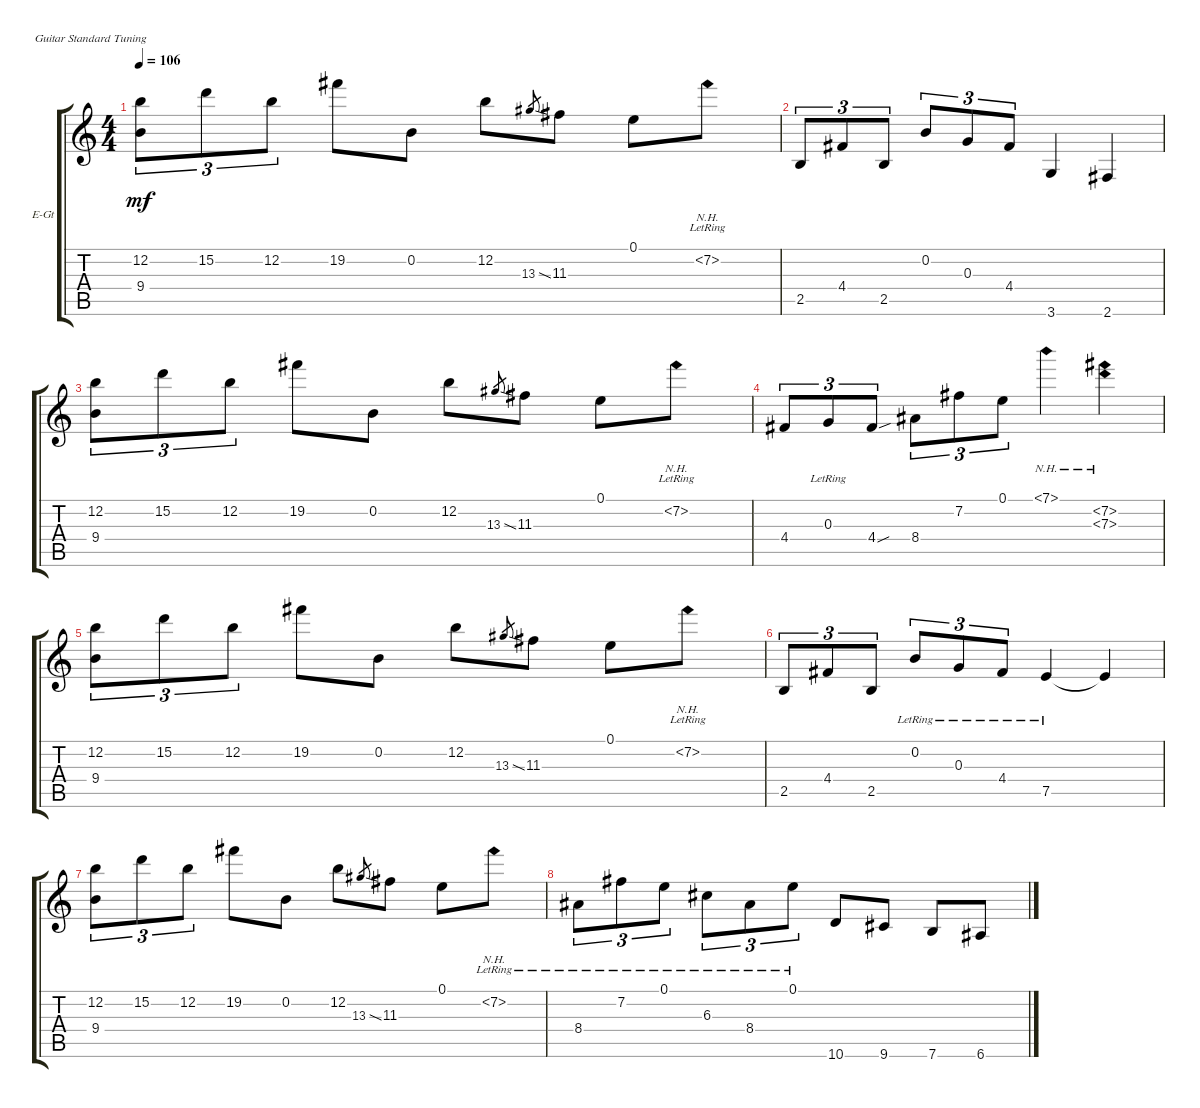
\defaultSystemsLayout 4
\bracketExtendMode groupsimilarinstruments
\firstSystemTrackNameOrientation horizontal
\otherSystemsTrackNameOrientation horizontal
\track ("Electric Guitar" "E-Gt") {instrument electricguitarclean}
\staff {score tabs}
\tuning (E4 B3 G3 D3 A2 E2)
\ts (4 4)
\tempo 106
\clef g2
\ks c
(12.2 9.4).8{tu (3 2) dy mf} 15.2.8{tu (3 2)} 12.2.8{tu (3 2)} 19.2.8 0.2.8 12.2.8 13.3{sod}.8{gr} 11.3.8 0.1.8 7.2{nh lr}.8 |
2.5.8{tu (3 2)} 4.4.8{tu (3 2)} 2.5.8{tu (3 2)} 0.2.8{tu (3 2)} 0.3.8{tu (3 2)} 4.4.8{tu (3 2)} 3.6.4 2.6.4 |
(12.2 9.4).8{tu (3 2)} 15.2.8{tu (3 2)} 12.2.8{tu (3 2)} 19.2.8 0.2.8 12.2.8 13.3{sod}.8{gr} 11.3.8 0.1.8 7.2{nh lr}.8 |
4.4.8{tu (3 2)} 0.3{lr}.8{tu (3 2)} 4.4{sou}.8{tu (3 2)} 8.4.8{tu (3 2)} 7.2.8{tu (3 2)} 0.1.8{tu (3 2)} 7.1{nh}.4 (7.3{nh} 7.2{nh}).4 |
(12.2 9.4).8{tu (3 2)} 15.2.8{tu (3 2)} 12.2.8{tu (3 2)} 19.2.8 0.2.8 12.2.8 13.3{sod}.8{gr} 11.3.8 0.1.8 7.2{nh lr}.8 |
2.5.8{tu (3 2)} 4.4.8{tu (3 2)} 2.5.8{tu (3 2)} 0.2{lr}.8{tu (3 2)} 0.3{lr}.8{tu (3 2)} 4.4{lr}.8{tu (3 2)} 7.5{lr}.4 7.5{t}.4 |
(12.2 9.4).8{tu (3 2)} 15.2.8{tu (3 2)} 12.2.8{tu (3 2)} 19.2.8 0.2.8 12.2.8 13.3{sod}.8{gr} 11.3.8 0.1.8 7.2{nh lr}.8 |
8.4{lr}.8{tu (3 2)} 7.2{lr}.8{tu (3 2)} 0.1{lr}.8{tu (3 2)} 6.3{lr}.8{tu (3 2)} 8.4{lr}.8{tu (3 2)} 0.1{lr}.8{tu (3 2)} 10.6.8 9.6.8 7.6.8 6.6.8
